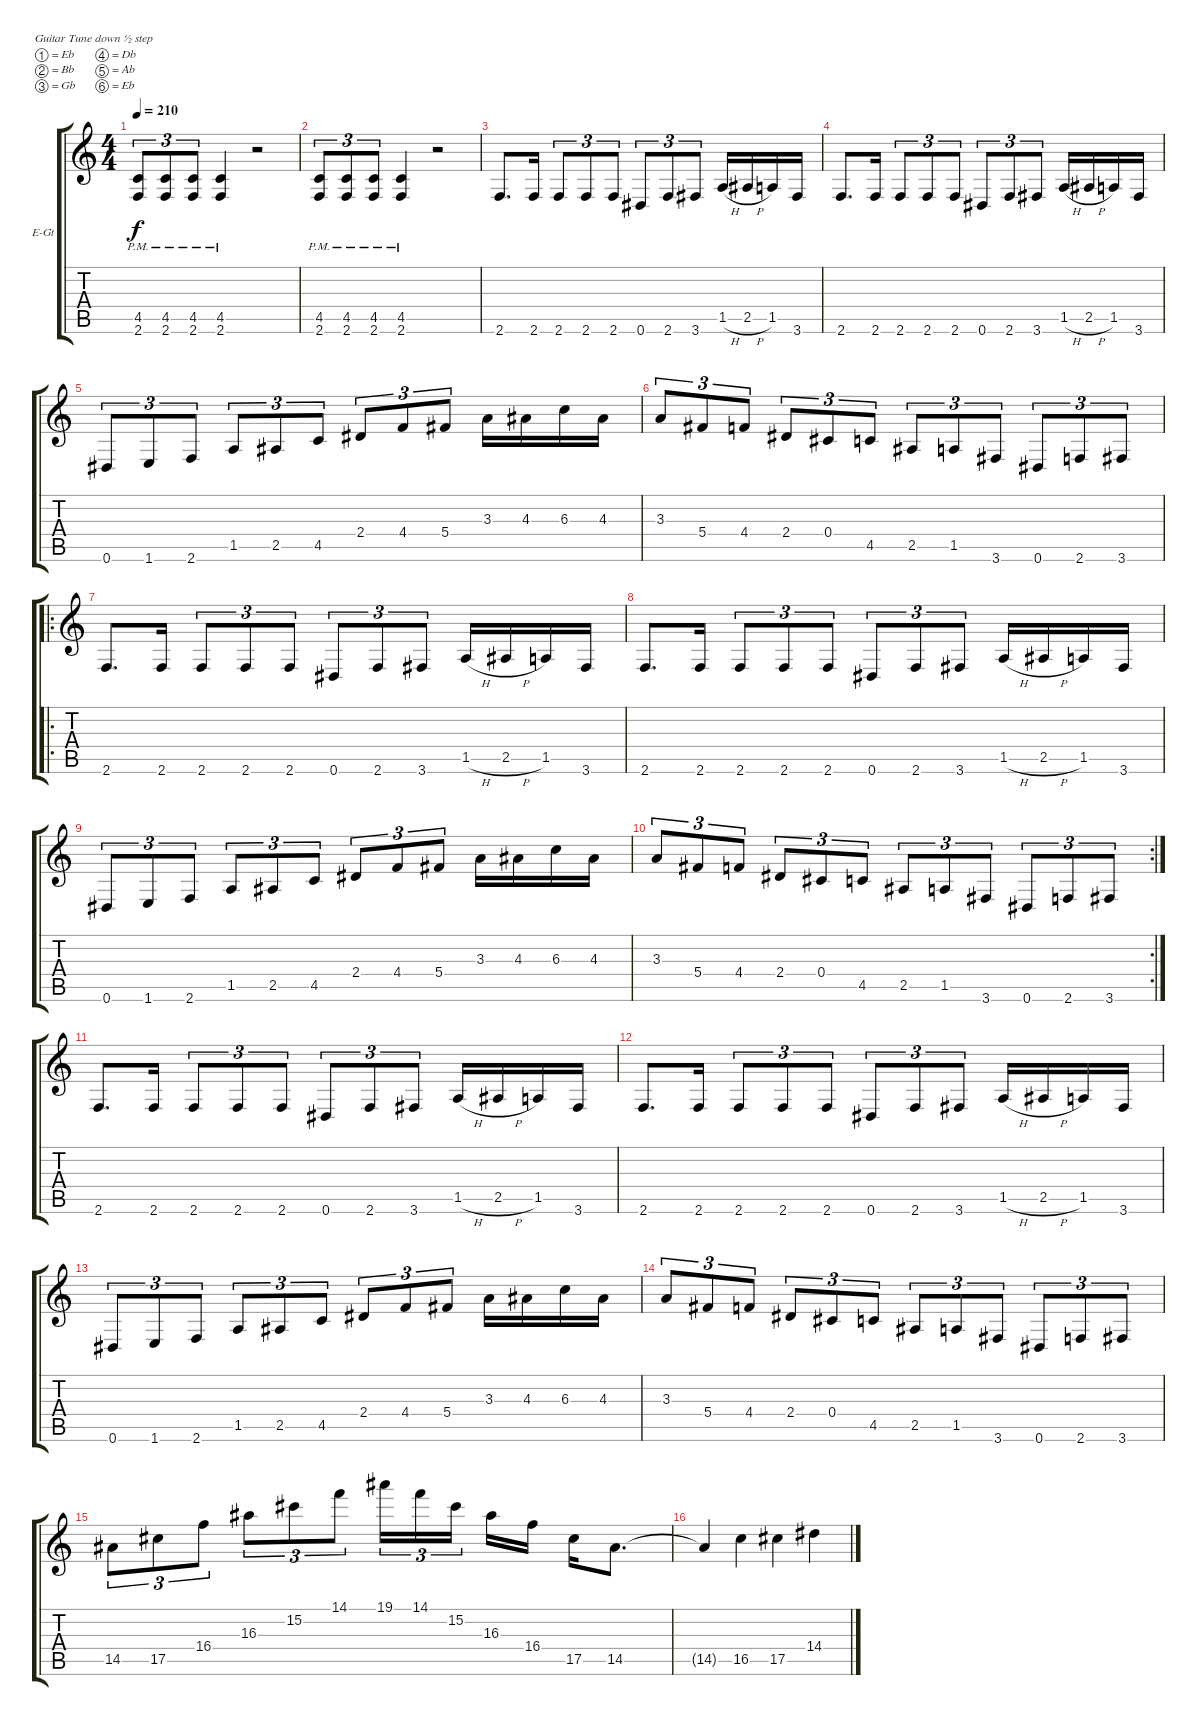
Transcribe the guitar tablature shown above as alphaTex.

\bracketExtendMode groupsimilarinstruments
\firstSystemTrackNameOrientation horizontal
\otherSystemsTrackNameOrientation horizontal
\track ("Malmsteen Líder 2" "E-Gt") {instrument distortionguitar}
\staff {score tabs}
\tuning (Eb4 Bb3 Gb3 Db3 Ab2 Eb2)
\ts (4 4)
\tempo 210
\clef g2
\ks c
(4.5{pm} 2.6{pm}).8{tu (3 2) dy f} (4.5{pm} 2.6{pm}).8{tu (3 2)} (4.5{pm} 2.6{pm}).8{tu (3 2)} (4.5{pm} 2.6{pm}).4 r.2 |
(4.5{pm} 2.6{pm}).8{tu (3 2)} (4.5{pm} 2.6{pm}).8{tu (3 2)} (4.5{pm} 2.6{pm}).8{tu (3 2)} (4.5{pm} 2.6{pm}).4 r.2 |
2.6.8{d} 2.6.16 2.6.8{tu (3 2)} 2.6.8{tu (3 2)} 2.6.8{tu (3 2)} 0.6.8{tu (3 2)} 2.6.8{tu (3 2)} 3.6.8{tu (3 2)} 1.5{h}.16 2.5{h}.16 1.5.16 3.6.16 |
2.6.8{d} 2.6.16 2.6.8{tu (3 2)} 2.6.8{tu (3 2)} 2.6.8{tu (3 2)} 0.6.8{tu (3 2)} 2.6.8{tu (3 2)} 3.6.8{tu (3 2)} 1.5{h}.16 2.5{h}.16 1.5.16 3.6.16 |
0.6.8{tu (3 2)} 1.6.8{tu (3 2)} 2.6.8{tu (3 2)} 1.5.8{tu (3 2)} 2.5.8{tu (3 2)} 4.5.8{tu (3 2)} 2.4.8{tu (3 2)} 4.4.8{tu (3 2)} 5.4.8{tu (3 2)} 3.3.16 4.3.16 6.3.16 4.3.16 |
3.3.8{tu (3 2)} 5.4.8{tu (3 2)} 4.4.8{tu (3 2)} 2.4.8{tu (3 2)} 0.4.8{tu (3 2)} 4.5.8{tu (3 2)} 2.5.8{tu (3 2)} 1.5.8{tu (3 2)} 3.6.8{tu (3 2)} 0.6.8{tu (3 2)} 2.6.8{tu (3 2)} 3.6.8{tu (3 2)} |
\ro
2.6.8{d} 2.6.16 2.6.8{tu (3 2)} 2.6.8{tu (3 2)} 2.6.8{tu (3 2)} 0.6.8{tu (3 2)} 2.6.8{tu (3 2)} 3.6.8{tu (3 2)} 1.5{h}.16 2.5{h}.16 1.5.16 3.6.16 |
2.6.8{d} 2.6.16 2.6.8{tu (3 2)} 2.6.8{tu (3 2)} 2.6.8{tu (3 2)} 0.6.8{tu (3 2)} 2.6.8{tu (3 2)} 3.6.8{tu (3 2)} 1.5{h}.16 2.5{h}.16 1.5.16 3.6.16 |
0.6.8{tu (3 2)} 1.6.8{tu (3 2)} 2.6.8{tu (3 2)} 1.5.8{tu (3 2)} 2.5.8{tu (3 2)} 4.5.8{tu (3 2)} 2.4.8{tu (3 2)} 4.4.8{tu (3 2)} 5.4.8{tu (3 2)} 3.3.16 4.3.16 6.3.16 4.3.16 |
\rc 2
3.3.8{tu (3 2)} 5.4.8{tu (3 2)} 4.4.8{tu (3 2)} 2.4.8{tu (3 2)} 0.4.8{tu (3 2)} 4.5.8{tu (3 2)} 2.5.8{tu (3 2)} 1.5.8{tu (3 2)} 3.6.8{tu (3 2)} 0.6.8{tu (3 2)} 2.6.8{tu (3 2)} 3.6.8{tu (3 2)} |
2.6.8{d} 2.6.16 2.6.8{tu (3 2)} 2.6.8{tu (3 2)} 2.6.8{tu (3 2)} 0.6.8{tu (3 2)} 2.6.8{tu (3 2)} 3.6.8{tu (3 2)} 1.5{h}.16 2.5{h}.16 1.5.16 3.6.16 |
2.6.8{d} 2.6.16 2.6.8{tu (3 2)} 2.6.8{tu (3 2)} 2.6.8{tu (3 2)} 0.6.8{tu (3 2)} 2.6.8{tu (3 2)} 3.6.8{tu (3 2)} 1.5{h}.16 2.5{h}.16 1.5.16 3.6.16 |
0.6.8{tu (3 2)} 1.6.8{tu (3 2)} 2.6.8{tu (3 2)} 1.5.8{tu (3 2)} 2.5.8{tu (3 2)} 4.5.8{tu (3 2)} 2.4.8{tu (3 2)} 4.4.8{tu (3 2)} 5.4.8{tu (3 2)} 3.3.16 4.3.16 6.3.16 4.3.16 |
3.3.8{tu (3 2)} 5.4.8{tu (3 2)} 4.4.8{tu (3 2)} 2.4.8{tu (3 2)} 0.4.8{tu (3 2)} 4.5.8{tu (3 2)} 2.5.8{tu (3 2)} 1.5.8{tu (3 2)} 3.6.8{tu (3 2)} 0.6.8{tu (3 2)} 2.6.8{tu (3 2)} 3.6.8{tu (3 2)} |
14.5.8{tu (3 2)} 17.5.8{tu (3 2)} 16.4.8{tu (3 2)} 16.3.8{tu (3 2)} 15.2.8{tu (3 2)} 14.1.8{tu (3 2)} 19.1.16{tu (3 2)} 14.1.16{tu (3 2)} 15.2.16{tu (3 2)} 16.3.16 16.4.16 17.5.16 14.5.8{d} |
14.5{t}.4 16.5.4 17.5.4 14.4.4
